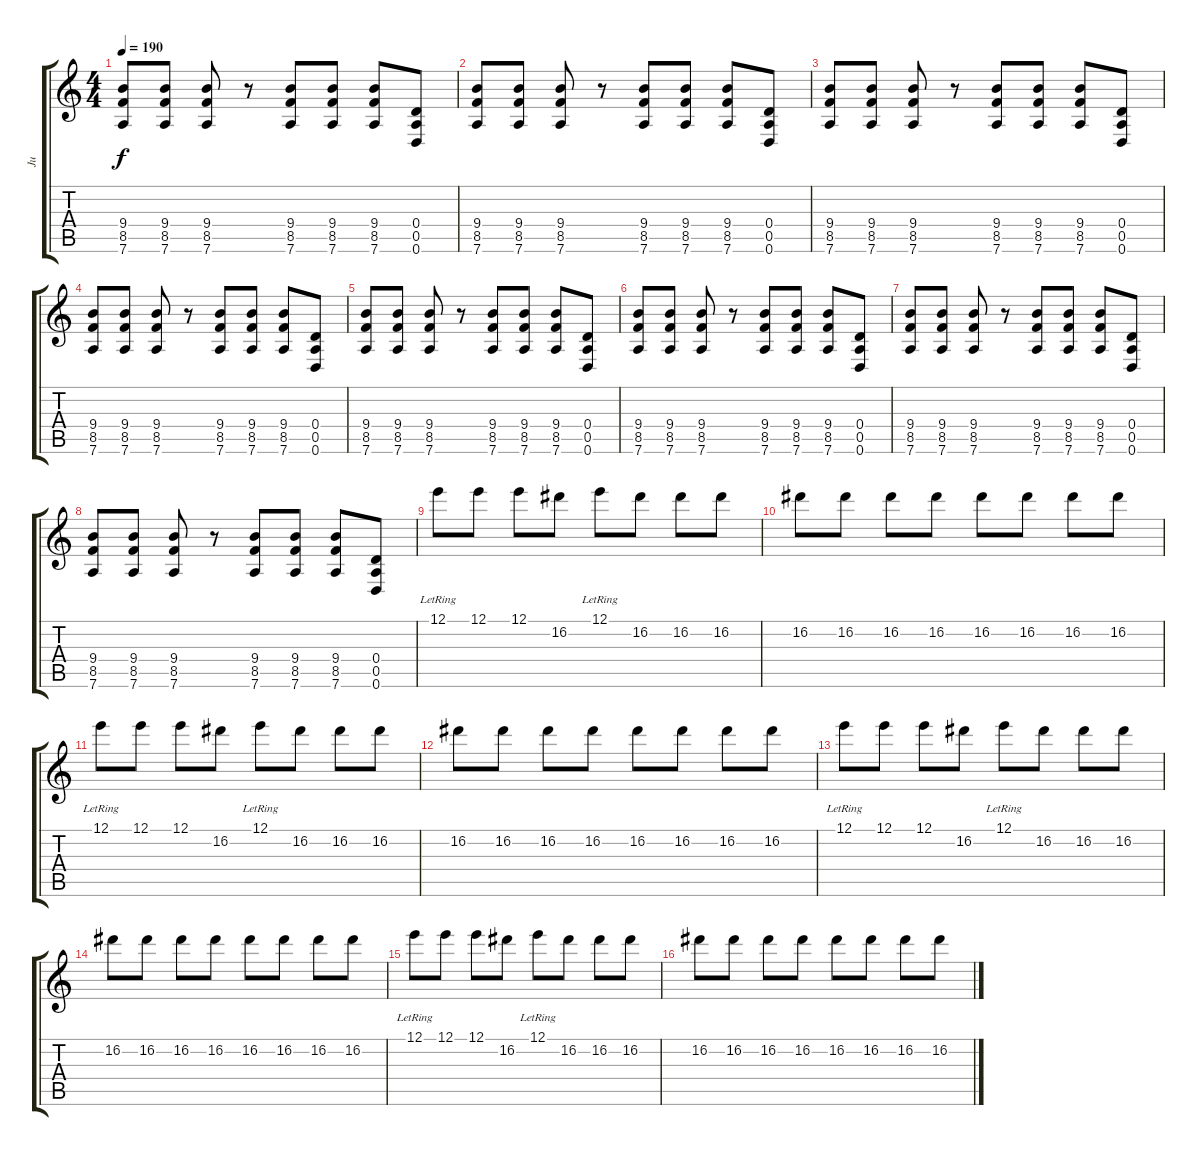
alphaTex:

\track ("Ju" "Ju") {instrument distortionguitar}
\staff {score tabs}
\tuning (E4 B3 G3 D3 A2 D2) {hide}
\ts (4 4)
\tempo 190
\clef g2
\ks c
(9.4 8.5 7.6).8{dy f} (9.4 8.5 7.6).8 (9.4 8.5 7.6).8 r.8 (9.4 8.5 7.6).8 (9.4 8.5 7.6).8 (9.4 8.5 7.6).8 (0.4 0.5 0.6).8 |
(9.4 8.5 7.6).8 (9.4 8.5 7.6).8 (9.4 8.5 7.6).8 r.8 (9.4 8.5 7.6).8 (9.4 8.5 7.6).8 (9.4 8.5 7.6).8 (0.4 0.5 0.6).8 |
(9.4 8.5 7.6).8 (9.4 8.5 7.6).8 (9.4 8.5 7.6).8 r.8 (9.4 8.5 7.6).8 (9.4 8.5 7.6).8 (9.4 8.5 7.6).8 (0.4 0.5 0.6).8 |
(9.4 8.5 7.6).8 (9.4 8.5 7.6).8 (9.4 8.5 7.6).8 r.8 (9.4 8.5 7.6).8 (9.4 8.5 7.6).8 (9.4 8.5 7.6).8 (0.4 0.5 0.6).8 |
(9.4 8.5 7.6).8 (9.4 8.5 7.6).8 (9.4 8.5 7.6).8 r.8 (9.4 8.5 7.6).8 (9.4 8.5 7.6).8 (9.4 8.5 7.6).8 (0.4 0.5 0.6).8 |
(9.4 8.5 7.6).8 (9.4 8.5 7.6).8 (9.4 8.5 7.6).8 r.8 (9.4 8.5 7.6).8 (9.4 8.5 7.6).8 (9.4 8.5 7.6).8 (0.4 0.5 0.6).8 |
(9.4 8.5 7.6).8 (9.4 8.5 7.6).8 (9.4 8.5 7.6).8 r.8 (9.4 8.5 7.6).8 (9.4 8.5 7.6).8 (9.4 8.5 7.6).8 (0.4 0.5 0.6).8 |
(9.4 8.5 7.6).8 (9.4 8.5 7.6).8 (9.4 8.5 7.6).8 r.8 (9.4 8.5 7.6).8 (9.4 8.5 7.6).8 (9.4 8.5 7.6).8 (0.4 0.5 0.6).8 |
12.1{lr}.8 12.1.8 12.1.8 16.2.8 12.1{lr}.8 16.2.8 16.2.8 16.2.8 |
16.2.8 16.2.8 16.2.8 16.2.8 16.2.8 16.2.8 16.2.8 16.2.8 |
12.1{lr}.8 12.1.8 12.1.8 16.2.8 12.1{lr}.8 16.2.8 16.2.8 16.2.8 |
16.2.8 16.2.8 16.2.8 16.2.8 16.2.8 16.2.8 16.2.8 16.2.8 |
12.1{lr}.8 12.1.8 12.1.8 16.2.8 12.1{lr}.8 16.2.8 16.2.8 16.2.8 |
16.2.8 16.2.8 16.2.8 16.2.8 16.2.8 16.2.8 16.2.8 16.2.8 |
12.1{lr}.8 12.1.8 12.1.8 16.2.8 12.1{lr}.8 16.2.8 16.2.8 16.2.8 |
16.2.8 16.2.8 16.2.8 16.2.8 16.2.8 16.2.8 16.2.8 16.2.8
